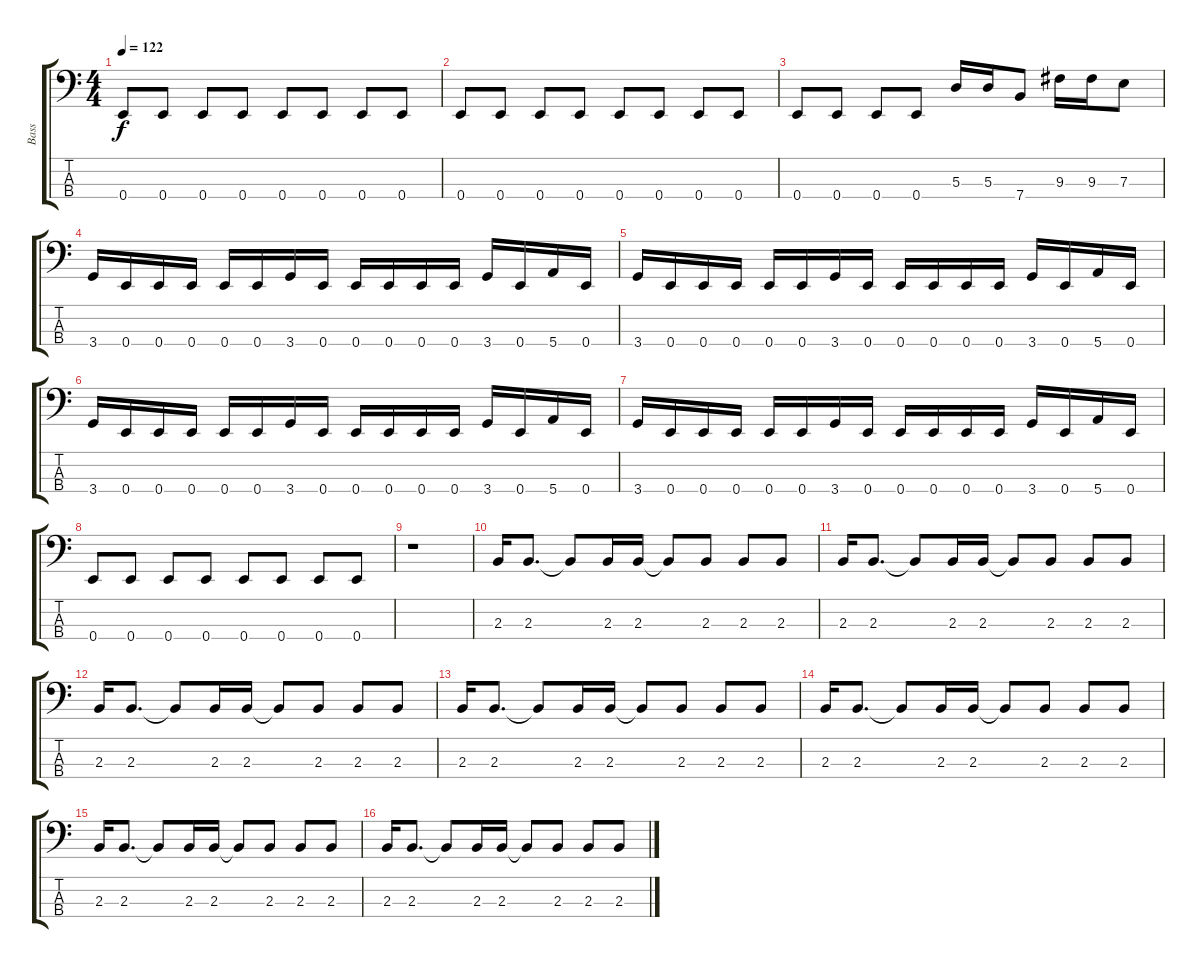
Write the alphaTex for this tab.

\track ("Bass" "Bass") {instrument electricbassfinger}
\staff {score tabs}
\tuning (G2 D2 A1 E1) {hide}
\ts (4 4)
\tempo 122
\clef f4
\ks c
0.4.8{dy f} 0.4.8 0.4.8 0.4.8 0.4.8 0.4.8 0.4.8 0.4.8 |
0.4.8 0.4.8 0.4.8 0.4.8 0.4.8 0.4.8 0.4.8 0.4.8 |
0.4.8 0.4.8 0.4.8 0.4.8 5.3.16 5.3.16 7.4.8 9.3.16 9.3.16 7.3.8 |
3.4.16 0.4.16 0.4.16 0.4.16 0.4.16 0.4.16 3.4.16 0.4.16 0.4.16 0.4.16 0.4.16 0.4.16 3.4.16 0.4.16 5.4.16 0.4.16 |
3.4.16 0.4.16 0.4.16 0.4.16 0.4.16 0.4.16 3.4.16 0.4.16 0.4.16 0.4.16 0.4.16 0.4.16 3.4.16 0.4.16 5.4.16 0.4.16 |
3.4.16 0.4.16 0.4.16 0.4.16 0.4.16 0.4.16 3.4.16 0.4.16 0.4.16 0.4.16 0.4.16 0.4.16 3.4.16 0.4.16 5.4.16 0.4.16 |
3.4.16 0.4.16 0.4.16 0.4.16 0.4.16 0.4.16 3.4.16 0.4.16 0.4.16 0.4.16 0.4.16 0.4.16 3.4.16 0.4.16 5.4.16 0.4.16 |
0.4.8 0.4.8 0.4.8 0.4.8 0.4.8 0.4.8 0.4.8 0.4.8 |
r.1 |
2.3.16 2.3.8{d} 2.3{t}.8 2.3.16 2.3.16 2.3{t}.8 2.3.8 2.3.8 2.3.8 |
2.3.16 2.3.8{d} 2.3{t}.8 2.3.16 2.3.16 2.3{t}.8 2.3.8 2.3.8 2.3.8 |
2.3.16 2.3.8{d} 2.3{t}.8 2.3.16 2.3.16 2.3{t}.8 2.3.8 2.3.8 2.3.8 |
2.3.16 2.3.8{d} 2.3{t}.8 2.3.16 2.3.16 2.3{t}.8 2.3.8 2.3.8 2.3.8 |
2.3.16 2.3.8{d} 2.3{t}.8 2.3.16 2.3.16 2.3{t}.8 2.3.8 2.3.8 2.3.8 |
2.3.16 2.3.8{d} 2.3{t}.8 2.3.16 2.3.16 2.3{t}.8 2.3.8 2.3.8 2.3.8 |
2.3.16 2.3.8{d} 2.3{t}.8 2.3.16 2.3.16 2.3{t}.8 2.3.8 2.3.8 2.3.8
